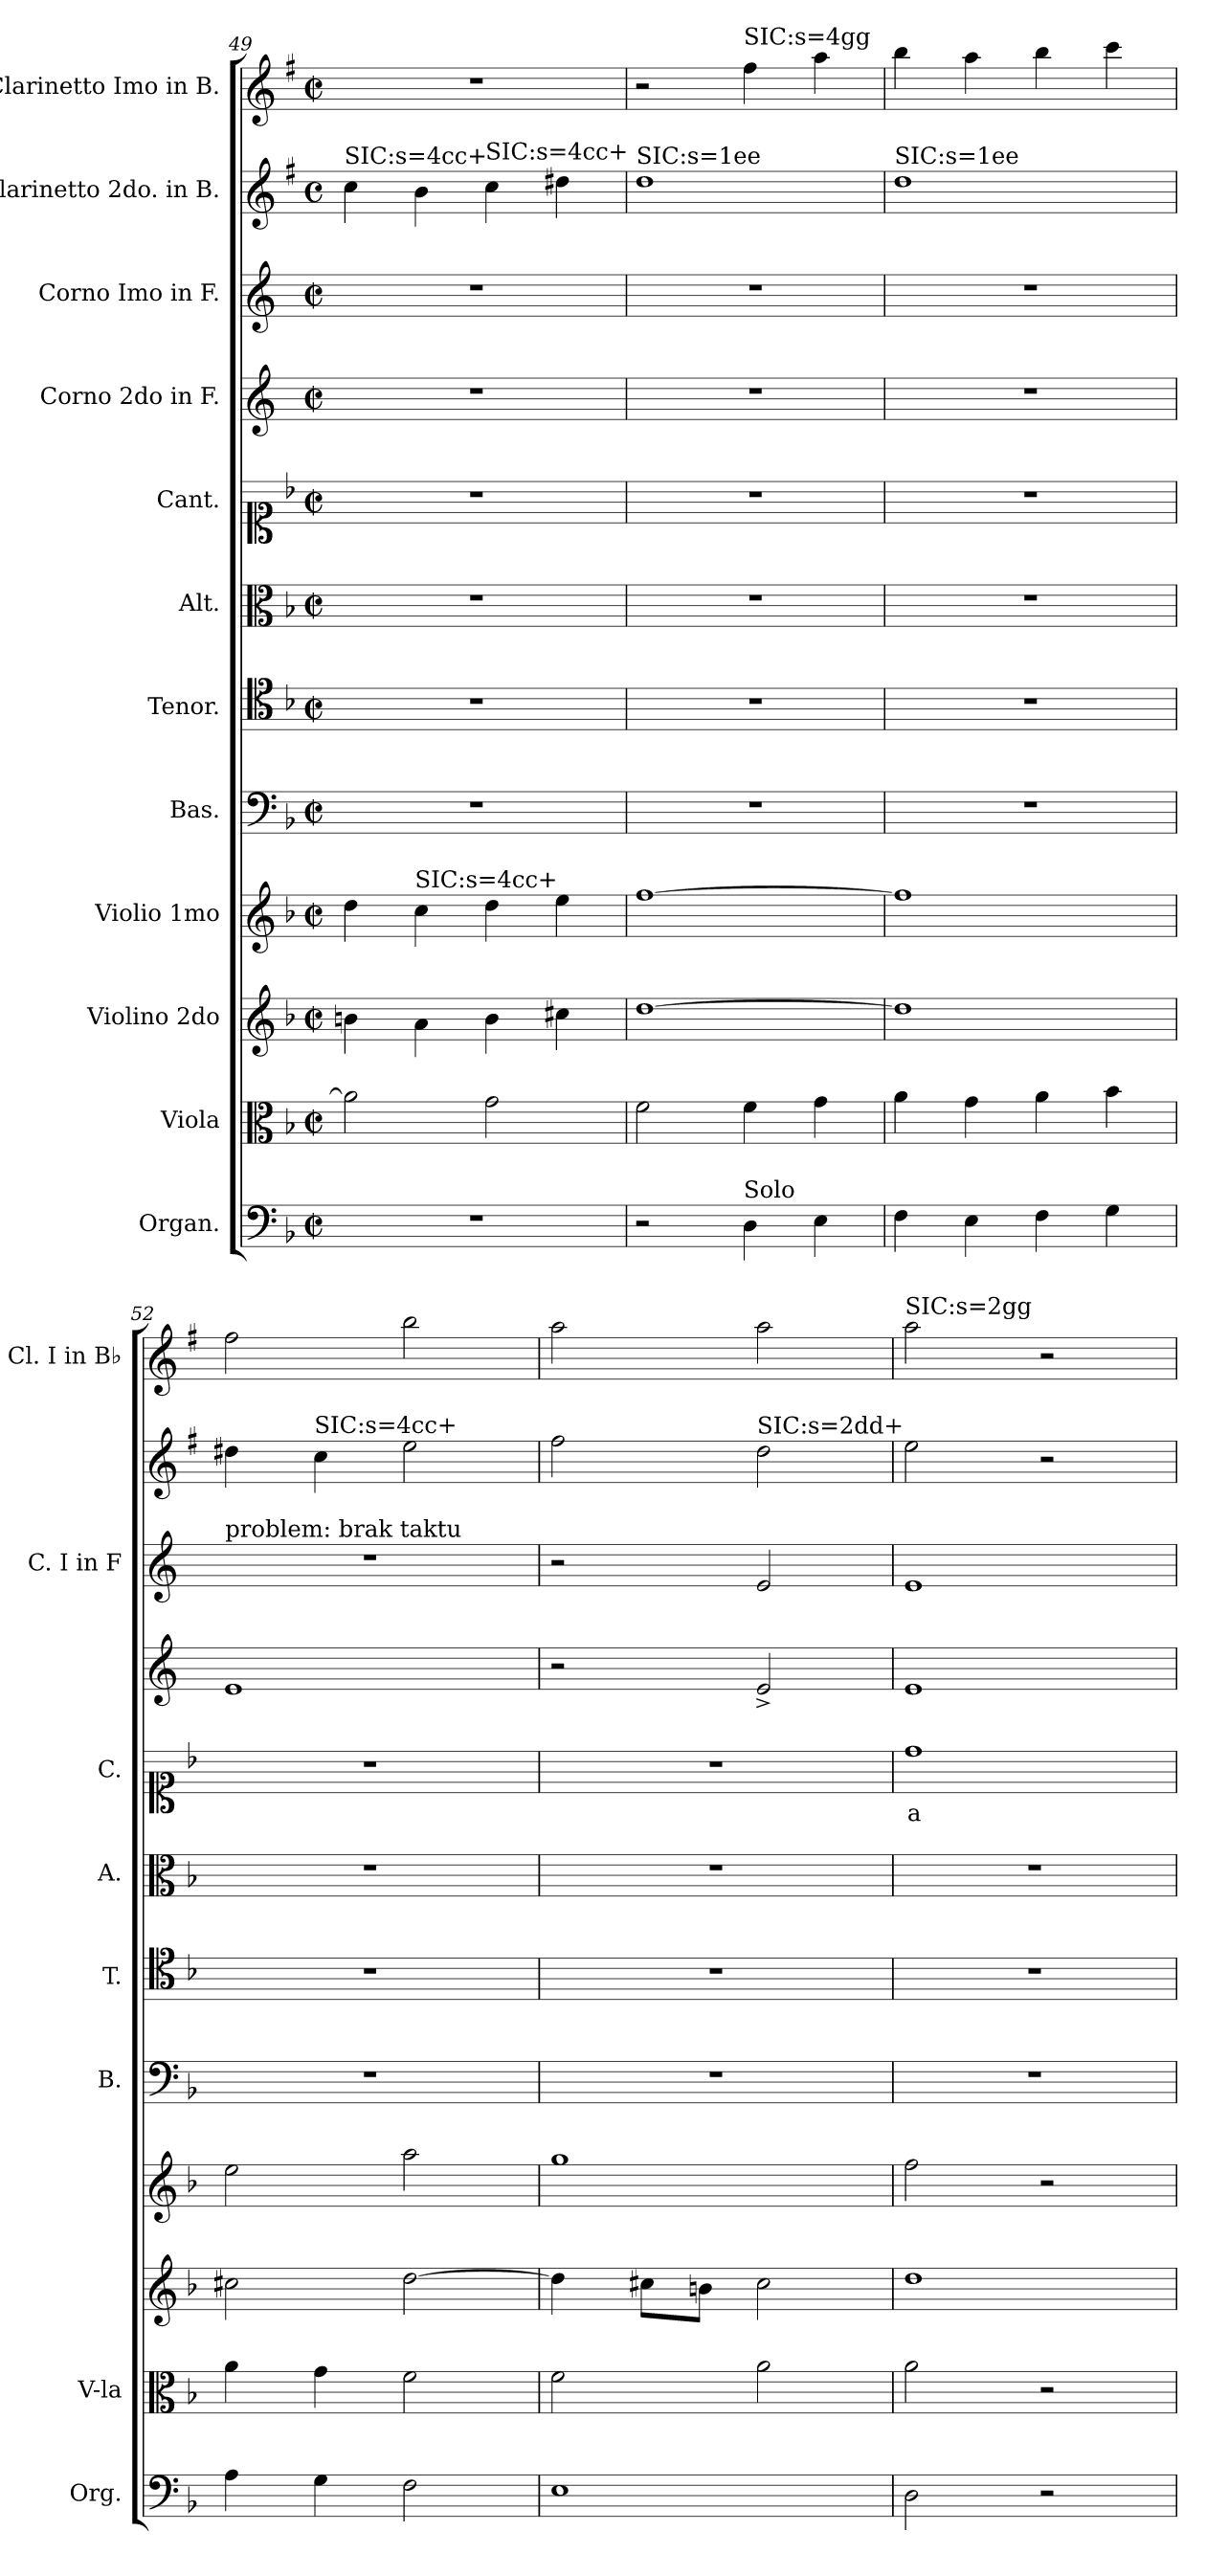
**kern	**kern	**kern	**kern	**kern	**kern	**kern	**kern	**text	**kern	**kern	**kern	**kern
*part12	*part11	*part10	*part9	*part8	*part7	*part6	*part5	*part5	*part4	*part3	*part2	*part1
*staff12	*staff11	*staff10	*staff9	*staff8	*staff7	*staff6	*staff5	*staff5	*staff4	*staff3	*staff2	*staff1
*I"Organ.	*I"Viola	*I"Violino 2do	*I"Violio 1mo	*I"Bas.	*I"Tenor.	*I"Alt.	*I"Cant.	*	*I"Corno 2do in F.	*I"Corno Imo in F.	*I"Clarinetto 2do. in B.	*I"Clarinetto Imo in B.
*I'Org.	*I'V-la	*	*	*I'B.	*I'T.	*I'A.	*I'C.	*	*	*I'C. I in F	*	*I'Cl. I in B♭
*clefF4	*clefC3	*clefG2	*clefG2	*clefF4	*clefC4	*clefC3	*clefC1	*	*clefG2	*clefG2	*clefG2	*clefG2
*	*	*	*	*	*	*	*	*	*ITrd4c7	*ITrd4c7	*ITrd1c2	*ITrd1c2
*k[b-]	*k[b-]	*k[b-]	*k[b-]	*k[b-]	*k[b-]	*k[b-]	*k[b-]	*	*k[b-]	*k[b-]	*k[b-]	*k[b-]
*d:	*d:	*d:	*d:	*d:	*d:	*d:	*d:	*	*d:	*d:	*d:	*d:
*M2/2	*M2/2	*M2/2	*M2/2	*M2/2	*M2/2	*M2/2	*M2/2	*	*M2/2	*M2/2	*M2/2	*M2/2
*met(c|)	*met(c|)	*met(c|)	*met(c|)	*met(c|)	*met(c|)	*met(c|)	*met(c|)	*	*met(c|)	*met(c|)	*met(c)	*met(c|)
=49	=49	=49	=49	=49	=49	=49	=49	=49	=49	=49	=49	=49
!	!	!	!	!	!	!	!	!	!	!	!LO:TX:a:t=SIC&colon;s=4cc+	!
1r	2a\]	4bn\	4dd\	1r	1r	1r	1r	.	1r	1r	4b-\	1r
!	!	!	!LO:TX:a:t=SIC&colon;s=4cc+	!	!	!	!	!	!	!	!	!
.	.	4a\	4cc\	.	.	.	.	.	.	.	4a\	.
!	!	!	!	!	!	!	!	!	!	!	!LO:TX:a:t=SIC&colon;s=4cc+	!
.	2g\	4b\	4dd\	.	.	.	.	.	.	.	4b-\	.
.	.	4cc#X\	4ee\	.	.	.	.	.	.	.	4cc#X\	.
=50	=50	=50	=50	=50	=50	=50	=50	=50	=50	=50	=50	=50
!	!	!	!	!	!	!	!	!	!	!	!LO:TX:a:t=SIC&colon;s=1ee	!
2r	2f\	[1dd	[1ff	1r	1r	1r	1r	.	1r	1r	1cc	2r
!	!	!	!	!	!	!	!	!	!	!	!	!LO:TX:a:t=SIC&colon;s=4gg
!LO:TX:a:t=Solo	!	!	!	!	!	!	!	!	!	!	!	!
4D\	4f\	.	.	.	.	.	.	.	.	.	.	4ee\
4E\	4g\	.	.	.	.	.	.	.	.	.	.	4gg\
=51	=51	=51	=51	=51	=51	=51	=51	=51	=51	=51	=51	=51
!	!	!	!	!	!	!	!	!	!	!	!LO:TX:a:t=SIC&colon;s=1ee	!
4F\	4a\	1dd]	1ff]	1r	1r	1r	1r	.	1r	1r	1cc	4aa\
4E\	4g\	.	.	.	.	.	.	.	.	.	.	4gg\
4F\	4a\	.	.	.	.	.	.	.	.	.	.	4aa\
4G\	4b-\	.	.	.	.	.	.	.	.	.	.	4bb-\
=52	=52	=52	=52	=52	=52	=52	=52	=52	=52	=52	=52	=52
!	!	!	!	!	!	!	!	!	!	!LO:TX:a:t=problem&colon; brak taktu	!	!
4A\	4a\	2cc#X\	2ee\	1r	1r	1r	1r	.	1A	1r	4cc#X\	2ee\
!	!	!	!	!	!	!	!	!	!	!	!LO:TX:a:t=SIC&colon;s=4cc+	!
4G\	4g\	.	.	.	.	.	.	.	.	.	4b-\	.
2F\	2f\	[2dd\	2aa\	.	.	.	.	.	.	.	2dd\	2aa\
=53	=53	=53	=53	=53	=53	=53	=53	=53	=53	=53	=53	=53
1E	2f\	4dd\]	1gg	1r	1r	1r	1r	.	2r	2r	2ee\	2gg\
.	.	8cc#X\L	.	.	.	.	.	.	.	.	.	.
.	.	8bn\J	.	.	.	.	.	.	.	.	.	.
!	!	!	!	!	!	!	!	!	!	!	!LO:TX:a:t=SIC&colon;s=2dd+	!
.	2a\	2cc#\	.	.	.	.	.	.	2A^/	2A/	2cc\	2gg\
=54	=54	=54	=54	=54	=54	=54	=54	=54	=54	=54	=54	=54
!	!	!	!	!	!	!	!	!	!	!	!	!LO:TX:a:t=SIC&colon;s=2gg
2D\	2a\	1dd	2ff\	1r	1r	1r	1dd	a-	1A	1A	2dd\	2gg\
2r	2r	.	2r	.	.	.	.	.	.	.	2r	2r
=	=	=	=	=	=	=	=	=	=	=	=	=
*-	*-	*-	*-	*-	*-	*-	*-	*-	*-	*-	*-	*-
